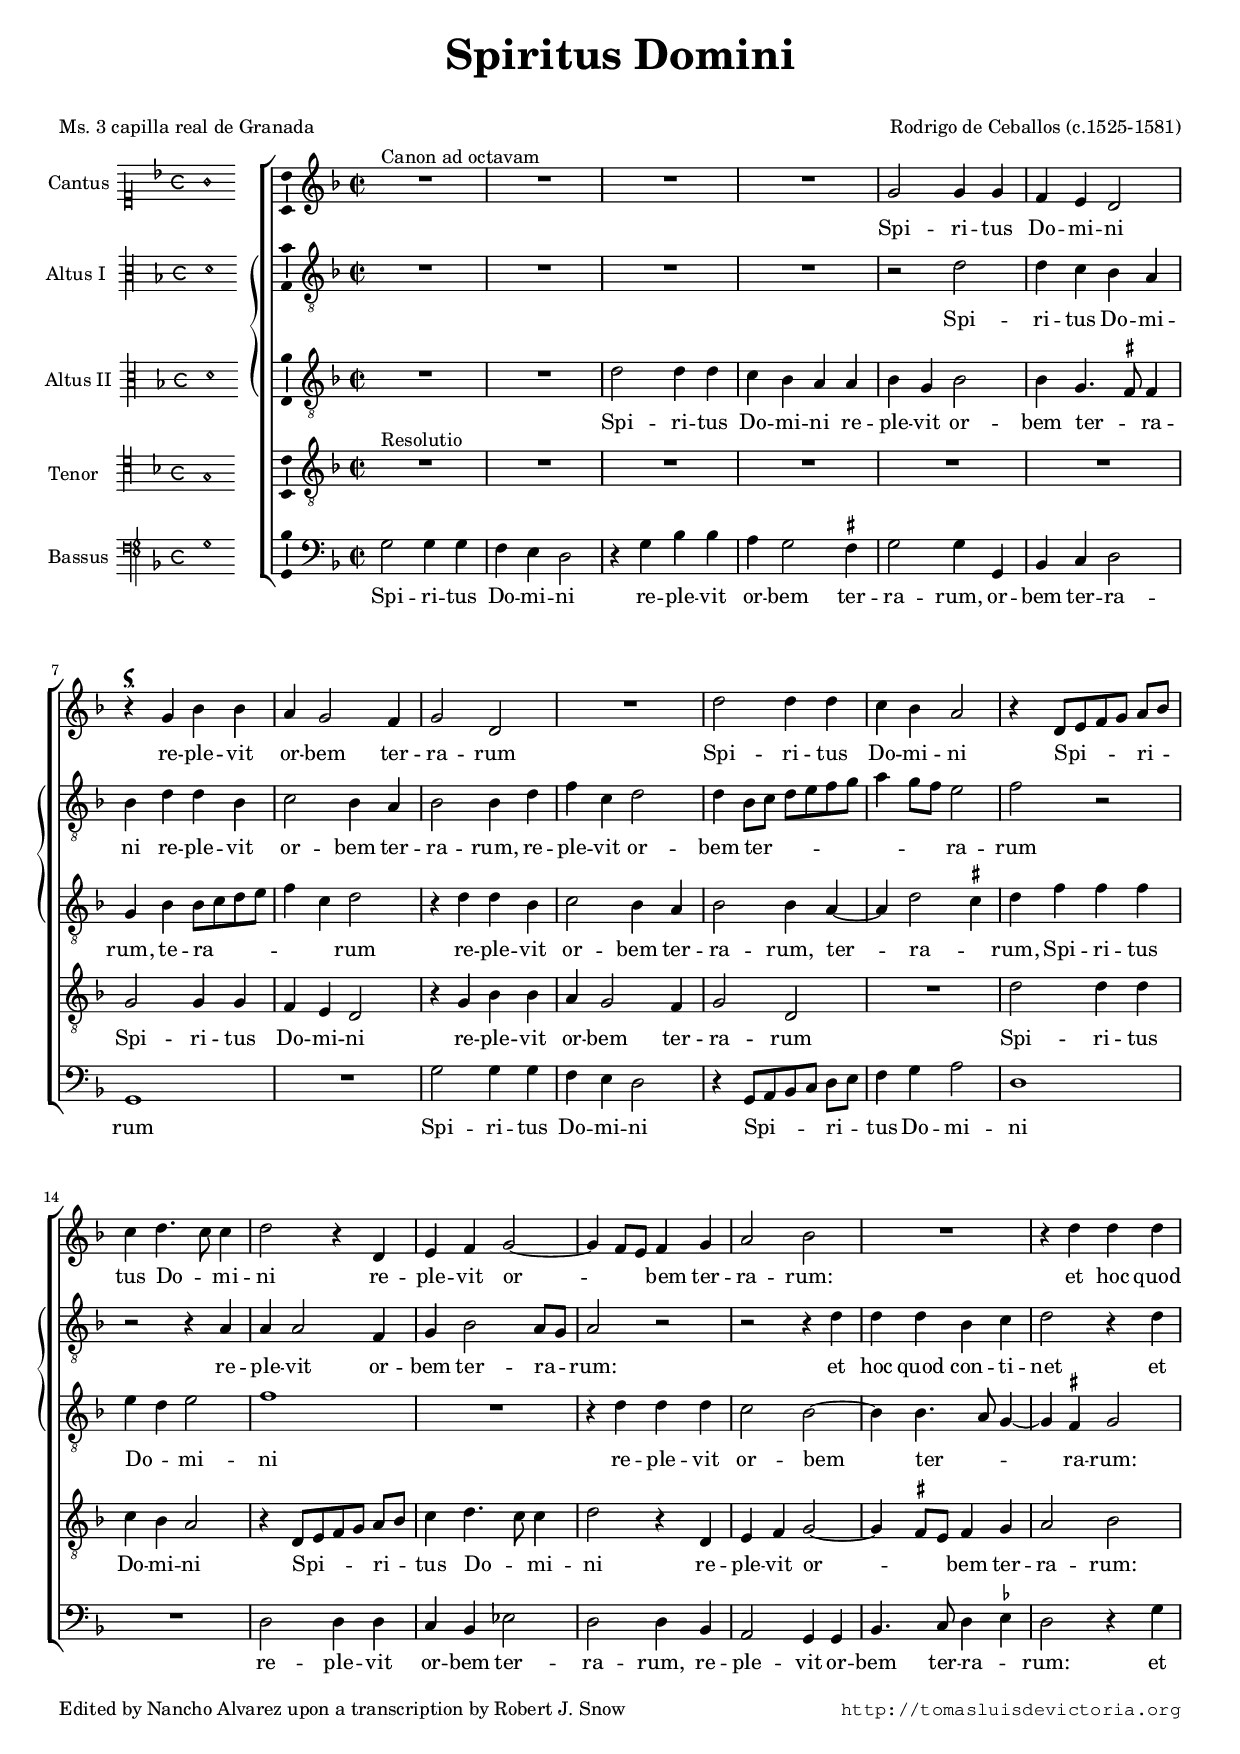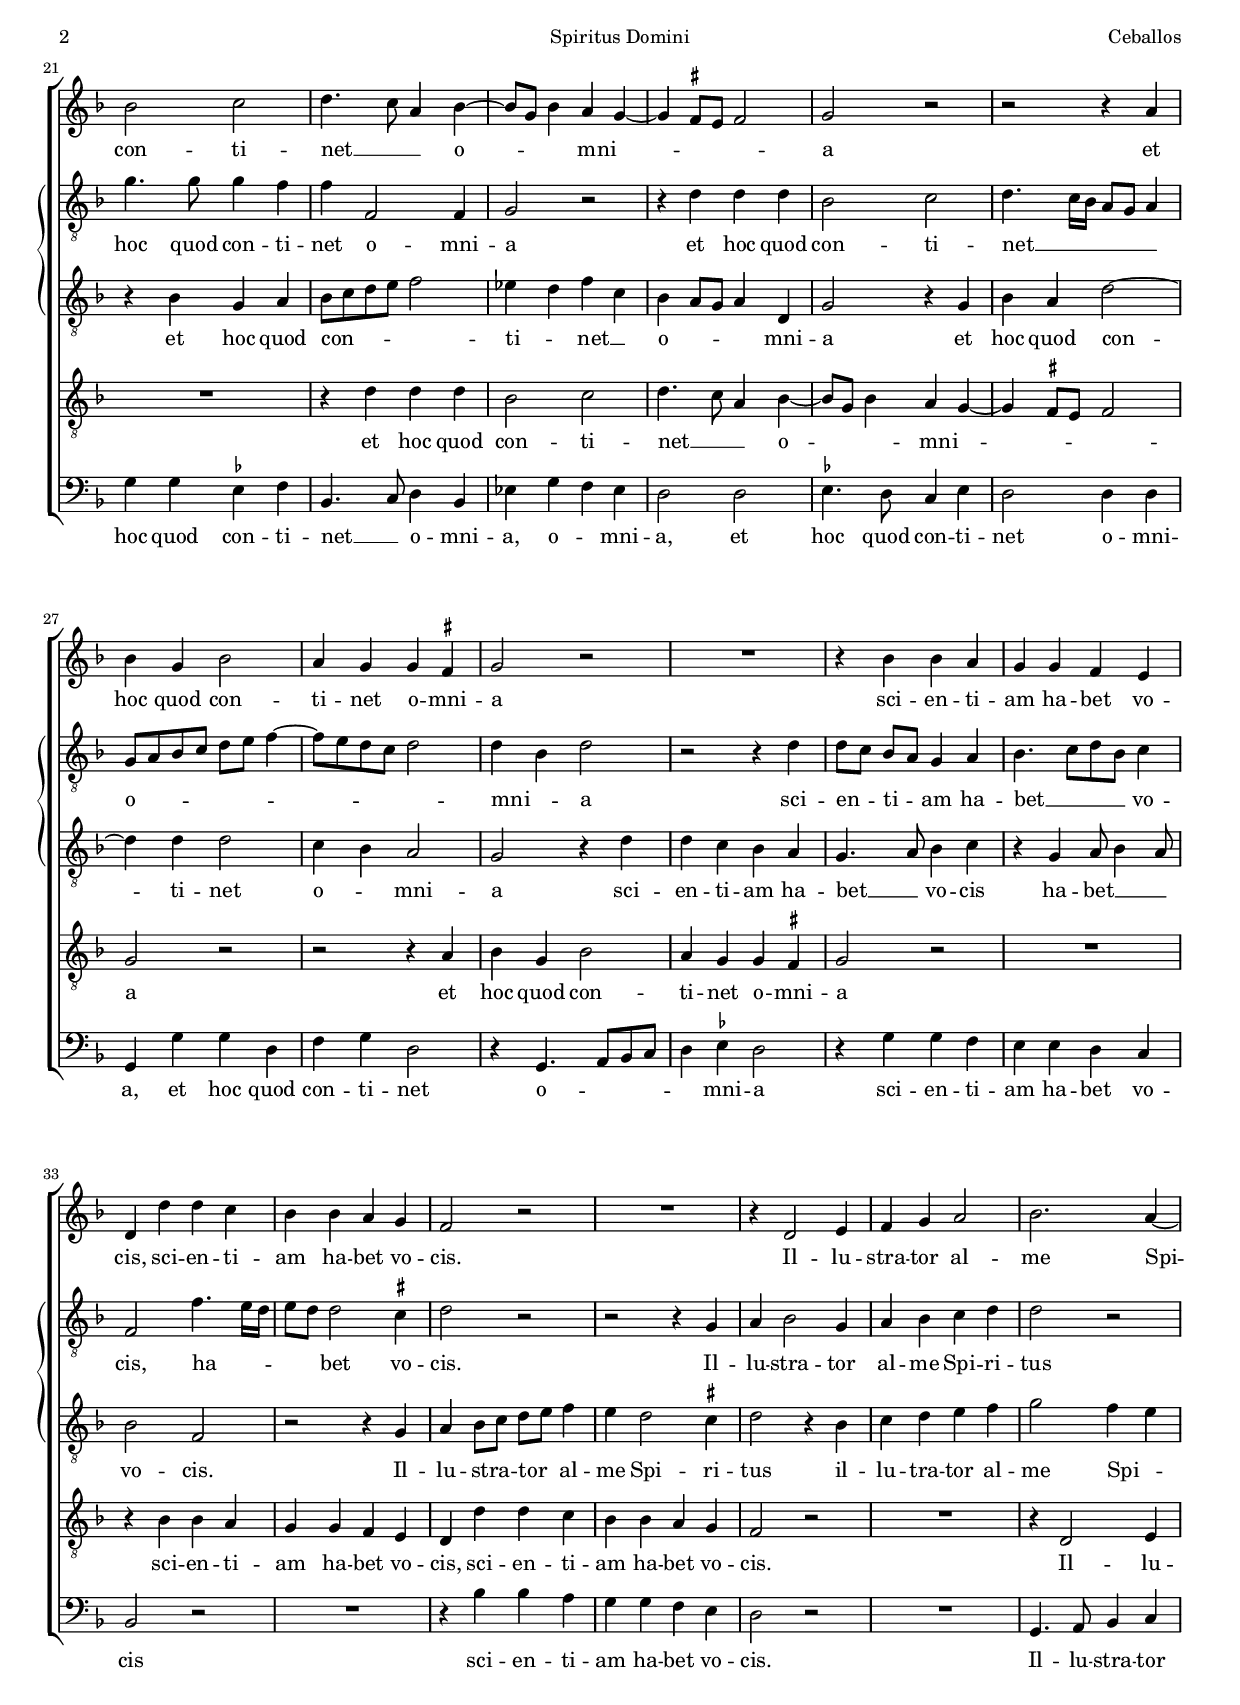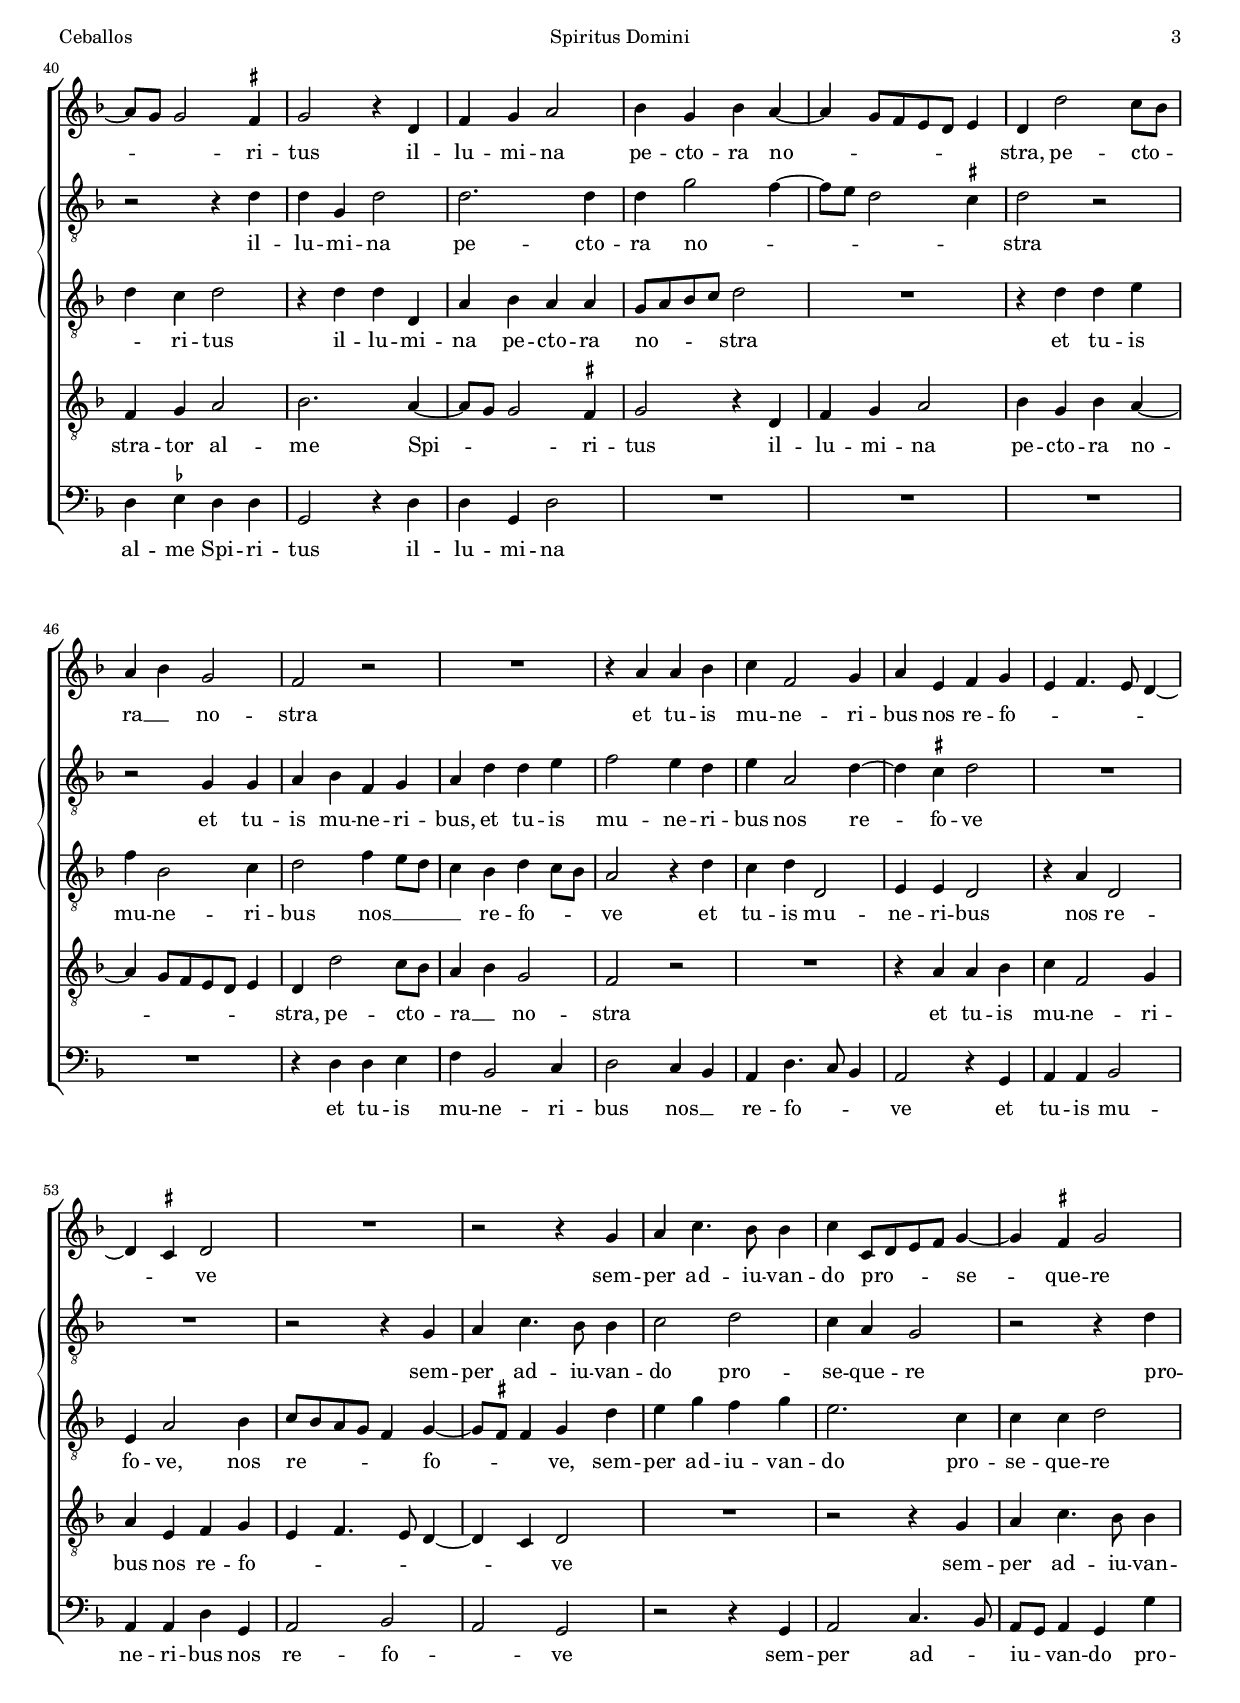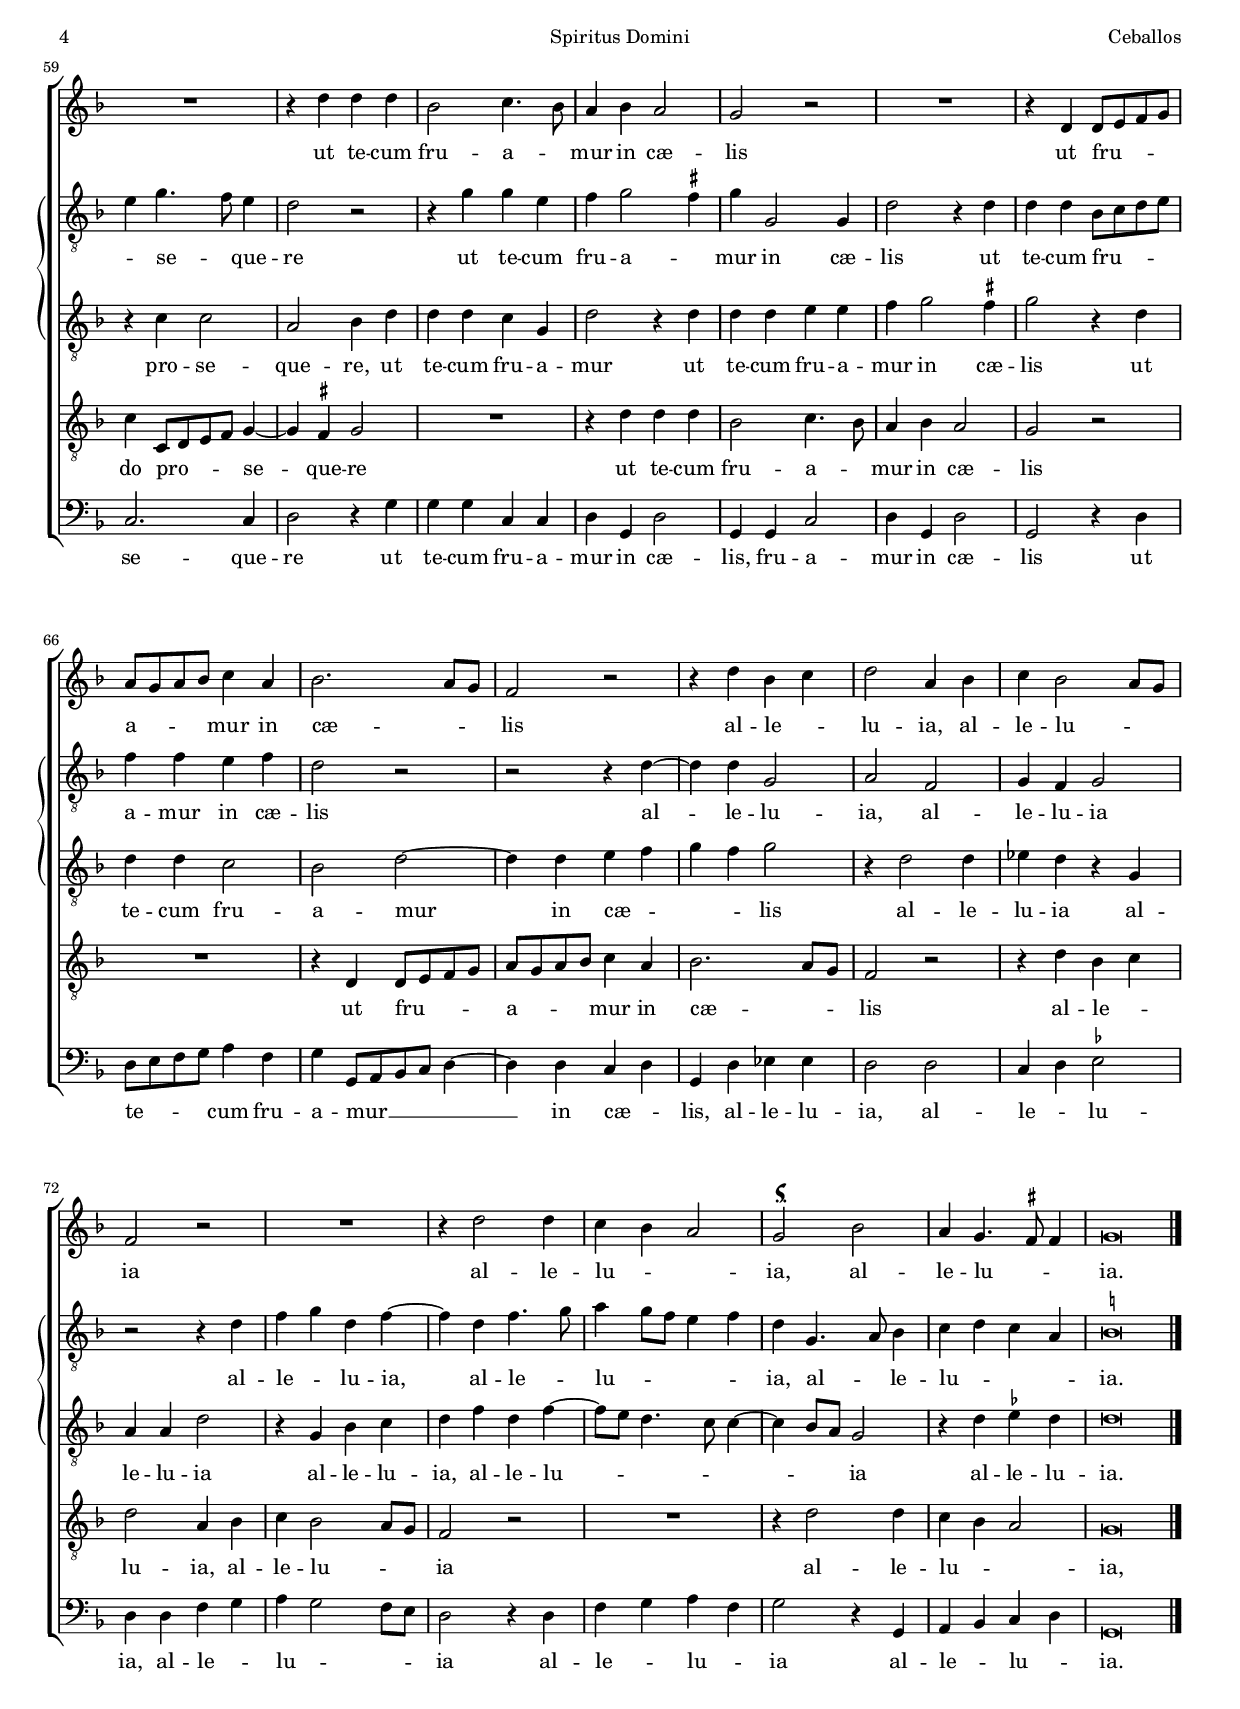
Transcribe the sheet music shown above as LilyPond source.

\version "2.18.0"

#(set-default-paper-size "a4")
#(set-global-staff-size 16.4)
#(ly:set-option 'point-and-click #f)
%mobile -s14.5 -i3.3

italicas=\override LyricText.font-shape = #'italic
rectas=\override LyricText.font-shape = #'upright
ss=\once \set suggestAccidentals = ##t
incipitwidth = 20
mtempo={\tempo 4 = 100}
mtempob={\tempo 4 = 50}
mt=#(define-music-function (parser location offset) (number?) ; move lyric text
      #{ \once \override LyricText.X-offset = -$offset #})

htitle="Spiritus Domini"
hcomposer="Ceballos"

\header {
	title=\markup{\fontsize #3 "Spiritus Domini"}
	%subtitle=""
	subsubtitle=\markup{\null \vspace #1 }
	composer="Rodrigo de Ceballos (c.1525-1581)"
        pdfauthor=\composer
	%opus="(-)"
	poet=\markup{"Ms. 3 capilla real de Granada"}
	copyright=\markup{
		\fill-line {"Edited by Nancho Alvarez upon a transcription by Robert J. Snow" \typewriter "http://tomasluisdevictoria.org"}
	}
%	tagline=""
}

global={\key f \major \time 2/2 \skip 1*78
	\bar "|."
}


cantus=\relative c''{
	s4*0^\markup{"Canon ad octavam"}
	R1*4
	g2 g4 g 
	f4 e d2
	\once \override TextScript.X-offset = #.5
	r4^\markup{\smaller \musicglyph #"scripts.usignumcongruentiae"}
	 g bes bes
	a4 g2 f4 % Snow \ss fis4 
	g2 d
	R1
	d'2 d4 d
	c bes a2
	r4 d,8[ e f g] a[ bes]
	c4 d4. c8 c4 % Snow \ss cis, en el tenor no funciona
	d2 r4 d,
	e f g2 ~
	g4 f8 e f4 g % Snow \ss fis8 e fis4
	a2 bes
	R1
	r4 d d d
	bes2 c
	d4. c8 a4 bes ~
	bes8 g bes4 a g ~
	g \ss fis8 e fis2
	g2 r
	r2 r4 a
	bes g bes2
	a4 g g \ss fis
	g2 r
	R1
	r4 bes bes a
	g g f e % Snow \ss ees
	d4 d' d c
	bes bes a g
	f2 r
	R1
	r4 d2 e4
	f g a2
	bes2. a4 ~
	a8 g g2 \ss fis4
	g2 r4 d
	f g a2
	bes4 g bes a ~
	a g8[ f e d] e4
	d4 d'2 c8 bes
	a4 bes g2
	f r
	R1
	r4 a a bes
	c f,2 g4
	a e f g
	e f4. e8 d4 ~
	d \ss cis d2
	R1
	r2 r4 g
	a c4. bes8 bes4
	c c,8[ d e f] g4 ~
	g4 \ss fis g2
	R1
	r4 d' d d
	bes2 c4. bes8
	a4 bes a2
	g2 r
	R1
	r4 d d8 e f g 
	a g a bes c4 a
	bes2. a8 g
	f2 r
	r4 d' bes c
	d2 a4 bes
	c4 bes2 a8 g
	f2 r
	R1
	r4 d'2 d4
	c4 bes a2
	\once \override TextScript.X-offset = #1
	g2^\markup{\smaller \musicglyph #"scripts.usignumcongruentiae"}
	 bes
	a4 g4. \ss fis8 fis4
	g\breve*1/2
}

altus=\relative c'{
	R1*4
	r2 d
	d4 c bes a
	bes d d bes
	c2 bes4 a
	bes2 bes4 d
	f c d2
	d4 bes8 c d e f g
	a4 g8 f e2
	f2 r
	r2 r4 a,
	a a2 f4
	g4 bes2 a8 g
	a2 r
	r r4 d
	d d bes c
	d2 r4 d
	g4. g8 g4 f
	f4 f,2 f4
	g2 r
	r4 d' d d
	bes2 c
	d4. c16 bes a8 g a4
	g8 a bes c d e f4 ~
	f8 e d c d2
	d4 bes d2
	r2 r4 d
	d8[ c] bes[ a] g4 a
	bes4. c8[ d bes] c4
	f,2 f'4. e16 d % Snow \ss ees16
	e8 d d2 \ss cis4 % Snow \ss ees8 d d2 c4
	d2 r
	r2 r4 g,
	a4 bes2 g4
	a bes c d
	d2 r
	r2 r4 d
	d g, d'2
	d2. d4
	d4 g2 f4 ~
	f8 e d2 \ss cis4
	d2 r
	r2 g,4 g
	a bes f g
	a d d e
	f2 e4 d
	e a,2 d4 ~
	d \ss cis d2
	R1*2
	r2 r4 g,
	a4 c4. bes8 bes4
	c2 d
	c4 a g2
	r2 r4 d'
	e g4. f8 e4
	d2 r
	r4 g g e
	f g2 \ss fis4
	g4 g,2 g4
	d'2 r4 d
	d d bes8 c d e
	f4 f e f
	d2 r
	r2 r4 d ~
	d d g,2
	a2 f
	g4 f g2
	r2 r4 d'
	f4 g d f ~
	f d f4. g8
	a4 g8 f e4 f
	d g,4. a8 bes4
	c d c a \ss b\breve*1/2
}

altusdos=\relative c'{
	R1*2
	d2 d4 d
	c bes a a
	bes g bes2
	bes4 g4. \ss fis8 fis4
	g4 bes bes8 c d e
	f4 c d2
	r4 d d bes
	c2 bes4 a
	bes2 bes4 a ~
	a d2 \ss cis4
	d4 f f f
	e d e2
	f1
	R1
	r4 d d d
	c2 bes ~
	bes4 bes4. a8 g4 ~
	g \ss fis4 g2
	r4 bes g a
	bes8 c d e f2
	ees4 d f c
	bes4 a8 g a4 d,
	g2 r4 g
	bes a d2 ~
	d4 d d2
	c4 bes a2
	g r4 d'
	d c bes a
	g4. a8 bes4 c
	r4 g a8 bes4 a8
	bes2 f
	r2 r4 g
	a bes8 c d e f4
	e4 d2 \ss cis4 % Snow \ss ees4 d2 c4
	d2 r4 bes
	c d e f
	g2 f4 e
	d c d2
	r4 d d d,
	a' bes a a
	g8 a bes c d2
	R1
	r4 d d e
	f4 bes,2 c4
	d2 f4 e8 d
	c4 bes d c8 bes
	a2 r4 d
	c d d,2
	e4 e d2
	r4 a' d,2
	e4 a2 bes4
	c8 bes a g f4 g ~
	g8 \ss fis fis4 g d'
	e g f g
	e2. c4
	c c d2
	r4 c c2
	a2 bes4 d
	d d c g
	d'2 r4 d
	d d e e
	f4 g2 \ss fis4
	g2 r4 d
	d d c2
	bes d ~
	d4 d e f
	g f g2
	r4 d2 d4
	ees d r4 g,
	a a d2
	r4 g, bes c
	d f d f ~
	f8 e d4. c8 c4 ~
	c bes8 a g2
	r4 d' \ss ees d 
	d\breve*1/2
}

tenor=\relative c'{
	s4*0^\markup{"Resolutio"}
	R1*6
	g2 g4 g 
	f4 e d2
	r4 g bes bes
	a4 g2 f4 % Snow \ss fis4 
	g2 d
	R1
	d'2 d4 d
	c bes a2
	r4 d,8[ e f g] a[ bes]
	c4 d4. c8 c4
	d2 r4 d,
	e f g2 ~
	g4 \ss fis8 e fis4 g
	a2 bes
	R1
	r4 d d d
	bes2 c
	d4. c8 a4 bes ~
	bes8 g bes4 a g ~
	g \ss fis8 e fis2
	g2 r
	r2 r4 a
	bes g bes2
	a4 g g \ss fis
	g2 r
	R1
	r4 bes bes a
	g g f e % Snow \ss ees
	d4 d' d c
	bes bes a g
	f2 r
	R1
	r4 d2 e4
	f g a2
	bes2. a4 ~
	a8 g g2 \ss fis4
	g2 r4 d
	f g a2
	bes4 g bes a ~
	a g8[ f e d] e4
	d4 d'2 c8 bes
	a4 bes g2
	f r
	R1
	r4 a a bes
	c f,2 g4
	a e f g
	e f4. e8 d4 ~
	d c d2
	R1
	r2 r4 g
	a c4. bes8 bes4
	c c,8[ d e f] g4 ~
	g4 \ss fis g2
	R1
	r4 d' d d
	bes2 c4. bes8
	a4 bes a2
	g2 r
	R1
	r4 d d8 e f g 
	a g a bes c4 a
	bes2. a8 g
	f2 r
	r4 d' bes c
	d2 a4 bes
	c4 bes2 a8 g
	f2 r
	R1
	r4 d'2 d4
	c4 bes a2
	g\breve*1/2
}

bassus=\relative c'{
	g2 g4 g
	f e d2
	r4 g bes bes
	a4 g2 \ss fis4
	g2 g4 g,
	bes c d2
	g,1
	R1
	g'2 g4 g
	f e d2
	r4 g,8[ a bes c] d[ e]
	f4 g a2
	d,1
	R1
	d2 d4 d
	c bes ees2
	d d4 bes
	a2 g4 g
	bes4. c8 d4 \ss ees4
	d2 r4 g
	g g \ss ees4 f
	bes,4. c8 d4 bes
	ees4 g f ees
	d2 d
	\ss ees4. d8 c4 \ss ees4
	d2 d4 d
	g,4 g' g d
	f g d2
	r4 g,4. a8 bes c
	d4 \ss ees4 d2
	r4 g g f
	e e d c % Snow \ss ees
	bes2 r
	R1
	r4 bes' bes a
	g g f e % Snow \ss ees
	d2 r
	R1
	g,4. a8 bes4 c
	d4 \ss ees4 d d
	g,2 r4 d'
	d g, d'2
	R1*4
	r4 d d e
	f bes,2 c4
	d2 c4 bes
	a4 d4. c8 bes4
	a2 r4 g
	a a bes2
	a4 a d g,
	a2 bes
	a2 g
	r2 r4 g
	a2 c4. bes8
	a8 g a4 g g'
	c,2. c4
	d2 r4 g
	g4 g c, c
	d4 g, d'2
	g,4 g c2
	d4 g, d'2
	g,2 r4 d'
	d8 e f g a4 f
	g4 g,8[ a bes c] d4 ~
	d d c d
	g,4 d' ees4 ees
	d2 d
	c4 d \ss ees2
	d4 d f g
	a4 g2 f8 e
	d2 r4 d
	f g a f
	g2 r4 g,
	a bes c d
	g,\breve*1/2
}

textocantus=\lyricmode{
Spi -- ri -- tus Do -- mi -- ni 
re -- ple -- vit or -- bem ter -- ra -- rum
Spi -- ri -- tus Do -- mi -- ni
Spi -- _ _ _ ri -- _ tus Do -- _ mi -- ni
re -- ple -- vit or -- _ _ \mt #1.2 bem ter -- ra -- rum:
et hoc quod con -- ti -- net __ _ _ o -- _ _ \mt #.5 mni -- _ _ _ _ a
et hoc quod con -- ti -- net o -- mni -- a
sci -- en -- ti -- am ha -- bet vo -- cis,
sci -- en -- ti -- am ha -- bet vo -- cis.
Il -- lu -- stra -- tor al -- me Spi -- _ _ ri -- tus
il -- lu -- mi -- na pe -- cto -- ra no -- _ _ _ _ _ stra,
pe -- cto -- _ \mt #.4 ra __ _ no -- stra
et tu -- is mu -- ne -- ri -- bus nos re -- fo -- _ _ _ _ _ ve
sem -- per ad -- iu -- van -- do pro -- _ _ _ se -- que -- re
ut te -- cum fru -- a -- _ mur in cæ -- lis
ut fru -- _ _ _ a -- _ _ _ mur in cæ -- _ _ lis % falta tecum
al -- le -- _ lu -- ia,
al -- le -- lu -- _ _ ia
al -- le -- lu -- _ _ ia,
al -- le -- lu -- _ _ ia.
}

textoaltus=\lyricmode{
Spi -- ri -- tus Do -- mi -- ni
re -- ple -- vit or -- bem ter -- ra -- rum,
re -- ple -- vit or -- bem ter -- _ _ _ _ _ _ _ _ ra -- rum
re -- ple -- vit or -- bem ter -- ra -- _ rum:
et hoc quod con -- ti -- net 
et hoc quod con -- ti -- net o -- mni -- a
et hoc quod con -- ti -- net __ _ _ _ _ _ o -- _ _ _ _ _ _ _ _ _ _ mni -- _ a
sci -- en -- _ ti -- _ am ha -- bet __ _ _ _ vo -- cis,
ha -- _ _ _ _ bet vo -- cis.
Il -- lu -- stra -- tor al -- me Spi -- ri -- tus
il -- lu -- mi -- na pe -- cto -- ra no -- _ _ _ _ stra
et tu -- is mu -- ne -- ri -- bus,
et tu -- is mu -- ne -- ri -- bus nos re -- fo -- ve
sem -- per ad -- iu -- van -- do pro -- se -- que -- re
pro -- _ se -- _ que -- re
ut te -- cum fru -- a -- _ mur in cæ -- lis
ut te -- cum fru -- _ _ _ a -- mur in cæ -- lis
al -- le -- lu -- ia,
al -- le -- lu -- ia
al -- le -- _ lu -- ia,
al -- le -- _ lu -- _ _ _ _ ia,
al -- _ le -- lu -- _ _ _ ia.
}

textoaltusdos=\lyricmode{
Spi -- ri -- tus Do -- mi -- ni
re -- ple -- vit or -- bem ter -- _ ra -- rum,
te -- ra -- _ _ _ _ _ rum
re -- ple -- vit or -- bem ter -- ra -- rum,
ter -- ra -- _ rum,
Spi -- ri -- tus Do -- _ mi -- ni
re -- ple -- vit or -- bem ter -- _ _ ra -- rum:
et hoc quod con -- _ _ _ _ ti -- _ \mt #.5 net __ _ o -- _ _ _ mni -- a
et hoc quod con -- ti -- net o -- _ mni -- a
sci -- en -- ti -- am ha -- bet __ _ vo -- cis
ha -- \mt #.8 bet __ _ _ vo -- cis.
Il -- lu -- \mt #.4 stra -- _ tor _ al -- me Spi -- ri -- tus
il -- lu -- tra -- tor al -- me Spi -- _ _ ri -- tus
il -- lu -- mi -- na pe -- cto -- ra no -- _ _ _ stra
et tu -- is mu -- ne -- ri -- bus \mt #.5 nos __ _ _ _ re -- fo -- _ _ ve
et tu -- is mu -- ne -- ri -- bus nos re -- fo -- ve,
nos re -- _ _ _ _ fo -- _ _ ve,
sem -- per ad -- iu -- van -- do pro -- se -- que -- re
pro -- se -- que -- re,
ut te -- cum fru -- a -- mur
ut te -- cum fru -- a -- mur in cæ -- lis
ut te -- cum fru -- a -- mur in cæ -- _ _ _ lis
al -- le -- lu -- ia
al -- le -- lu -- ia
al -- le -- lu -- ia,
al -- le -- lu -- _ _ _ _ _ _ ia
al -- le -- lu -- ia.
}

textotenor=\lyricmode{
Spi -- ri -- tus Do -- mi -- ni 
re -- ple -- vit or -- bem ter -- ra -- rum
Spi -- ri -- tus Do -- mi -- ni
Spi -- _ _ _ ri -- _ tus Do -- _ mi -- ni
re -- ple -- vit or -- _ _ bem ter -- ra -- rum:
et hoc quod con -- ti -- net __ _ _ o -- _ _ \mt #.7 mni -- _ _ _ _ a
et hoc quod con -- ti -- net o -- mni -- a
sci -- en -- ti -- am ha -- bet vo -- cis,
sci -- en -- ti -- am ha -- bet vo -- cis.
Il -- lu -- stra -- tor al -- me Spi -- _ _ ri -- tus
il -- lu -- mi -- na pe -- cto -- ra no -- _ _ _ _ _ stra,
pe -- cto -- _ ra __ _ no -- stra
et tu -- is mu -- ne -- ri -- bus nos re -- fo -- _ _ _ _ _ ve
sem -- per ad -- iu -- van -- do pro -- _ _ _ se -- que -- re
ut te -- cum fru -- a -- _ mur in cæ -- lis
ut fru -- _ _ _ a -- _ _ _ mur in cæ -- _ _ lis
al -- le -- _ lu -- ia,
al -- le -- lu -- _ _ ia
al -- le -- lu -- _ _ ia,
al -- le -- lu -- _ _ ia.
}

textobassus=\lyricmode{
Spi -- ri -- tus Do -- mi -- ni
re -- ple -- vit or -- bem ter -- ra -- rum,
or -- bem ter -- ra -- rum
Spi -- ri -- tus Do -- mi -- ni
Spi -- _ _ _ ri -- _ tus Do -- mi -- ni
re -- ple -- vit or -- bem ter -- ra -- rum,
re -- ple -- vit or -- bem ter -- ra -- _ rum:
et hoc quod con -- ti -- net __ _ o -- mni -- a,
o -- _ mni -- a,
et hoc quod con -- ti -- net o -- mni -- a,
et hoc quod con -- ti -- net o -- _ _ _ _ mni -- a
sci -- en -- ti -- am ha -- bet vo -- cis
sci -- en -- ti -- am ha -- bet vo -- cis.
Il -- lu -- stra -- tor al -- me Spi -- ri -- tus
il -- lu -- mi -- na
et tu -- is mu -- ne -- ri -- bus \mt #.5 nos __ _ re -- fo -- _ _ ve
et tu -- is mu -- ne -- ri -- bus nos re -- fo -- _ ve
sem -- per ad -- _ iu -- _ van -- do pro -- se -- que -- re
ut te -- cum fru -- a -- mur in cæ -- lis,
fru -- a -- mur in cæ -- lis
ut te -- _ _ _ cum fru -- a -- mur __ _ _ _ _ in cæ -- _ lis,
al -- le -- lu -- ia,
al -- le -- _ lu -- ia,
al -- le -- _ lu -- _ _ _ ia
al -- le -- _ lu -- _ ia
al -- le -- _ lu -- _ ia.
}


incipitcantus=\markup{
	\score{
		{ 
		\set Staff.instrumentName="Cantus "
		\override NoteHead.style = #'neomensural
		\override Staff.TimeSignature.style = #'neomensural
		\cadenzaOn 
		\clef "petrucci-c1"
		\key f \major
		\time 4/4
                g'1
		} 

	\layout { line-width=\incipitwidth indent = 0 }
	}
}

incipitaltus=\markup{
	\score{
		{ 
		\set Staff.instrumentName="Altus I  "
		\override NoteHead.style = #'neomensural 
		\override Staff.TimeSignature.style = #'neomensural
		\cadenzaOn 
		\clef "petrucci-c3"
		\key f \major
		\time 4/4
               d'1
		} 
	\layout { line-width=\incipitwidth indent = 0 }
	}
}

incipitaltusdos=\markup{
	\score{
		{ 
		\set Staff.instrumentName="Altus II "
		\override NoteHead.style = #'neomensural 
		\override Staff.TimeSignature.style = #'neomensural
		\cadenzaOn 
		\clef "petrucci-c3"
		\key f \major
		\time 4/4
               d'1
		} 
	\layout { line-width=\incipitwidth indent = 0 }
	}
}


incipittenor=\markup{
	\score{
		{ 
		\set Staff.instrumentName="Tenor   "
		\override NoteHead.style = #'neomensural 
		\override Staff.TimeSignature.style = #'neomensural
		\cadenzaOn 
		\clef "petrucci-c4"
		\key f \major
		\time 4/4
                g1
		} 
	\layout { line-width=\incipitwidth indent=0 }
	}
}

incipitbassus=\markup{
	\score{
		{ 
		\set Staff.instrumentName="Bassus "
		\override NoteHead.style = #'neomensural
		\override Staff.TimeSignature.style = #'neomensural
		\cadenzaOn 
		\clef "petrucci-f4"
		\key f \major
		\time 4/4
                g1
		} 
	\layout { line-width=\incipitwidth indent = 0 }
	}
}

%\layout {
%       \context {\Voice
%               \remove Ligature_bracket_engraver
%               \consists Mensural_ligature_engraver
%       }
%       line-width=\incipitwidth
%       indent = 0
%}

\score {\transpose c' c'{
\new ChoirStaff<<

	\new Staff <<\global
	\new Voice="v1" {
		\set Staff.instrumentName=\incipitcantus
		\clef "treble"
		\cantus }
	\new Lyrics \lyricsto "v1" {\textocantus }
	>>
\new StaffGroup 
	\with {systemStartDelimiter = #'SystemStartBrace }
	<<
	\override Score.BarLine.allow-span-bar=##f
	\new Staff <<\global
	\new Voice="v2" {
		\set Staff.instrumentName=\incipitaltus
		\clef "G_8"
		\altus }
	\new Lyrics \lyricsto "v2" {\textoaltus }
	>>
	
	\new Staff <<\global
	\new Voice="v5" {
		\set Staff.instrumentName=\incipitaltusdos
		\clef "G_8"
		\altusdos }
	\new Lyrics \lyricsto "v5" {\textoaltusdos }
	>>
	>>
	\new Staff <<\global
	\new Voice="v3" {
		\set Staff.instrumentName=\incipittenor
		\clef "G_8"
		\tenor }
	\new Lyrics \lyricsto "v3" {\textotenor }
	>>

	\new Staff <<\global
	\new Voice="v4" {
		\set Staff.instrumentName=\incipitbassus
		\clef "bass"
		\bassus }
	\new Lyrics \lyricsto "v4" {\textobassus }
	>>
	
>>

	} % transpose

\layout{ 
	\context {\Lyrics 
		\override VerticalAxisGroup.staff-affinity = #UP
		\override VerticalAxisGroup.nonstaff-relatedstaff-spacing =
			#'((basic-distance . 0) (minimum-distance . 0) (padding . 1))
		\override LyricText.font-size = #1.2
		\override LyricHyphen.minimum-distance = #0.5
	}
	\context {\Score 
		tempoHideNote = ##t
		\override BarNumber.padding = #2 
	}
	\context {\Voice 
		%melismaBusyProperties = #'()
		%autoBeaming = ##f
	}
	\context {\Staff 
                %\RemoveEmptyStaves
                %\override VerticalAxisGroup.remove-first = ##t
		\override VerticalAxisGroup.staff-staff-spacing =
			#'((basic-distance . 11) (minimum-distance . 0) (padding . 1))
		\consists Ambitus_engraver 
		\override LigatureBracket.padding = #1
	}
}

%\midi { \mtempo }

}


\paper{
	evenHeaderMarkup=\markup  \fill-line { \fromproperty #'page:page-number-string \htitle \hcomposer }
	oddHeaderMarkup= \markup  \fill-line { \on-the-fly #not-first-page \hcomposer \on-the-fly #not-first-page \htitle \on-the-fly #not-first-page \fromproperty #'page:page-number-string }
	%system-count=20
	%page-count = 8
	systems-per-page = 3
	ragged-last-bottom = ##f
	indent=3.6\cm
	system-system-spacing =
	#'((basic-distance . 19) (minimum-distance . 0) (padding . 5))
	top-system-spacing = % header
	#'((basic-distance . 9) (minimum-distance . 0) (padding . 0))
	last-bottom-spacing = % footer
	#'((basic-distance . 12) (minimum-distance . 0) (padding . 0))
	markup-system-spacing.padding = #1.5
}
